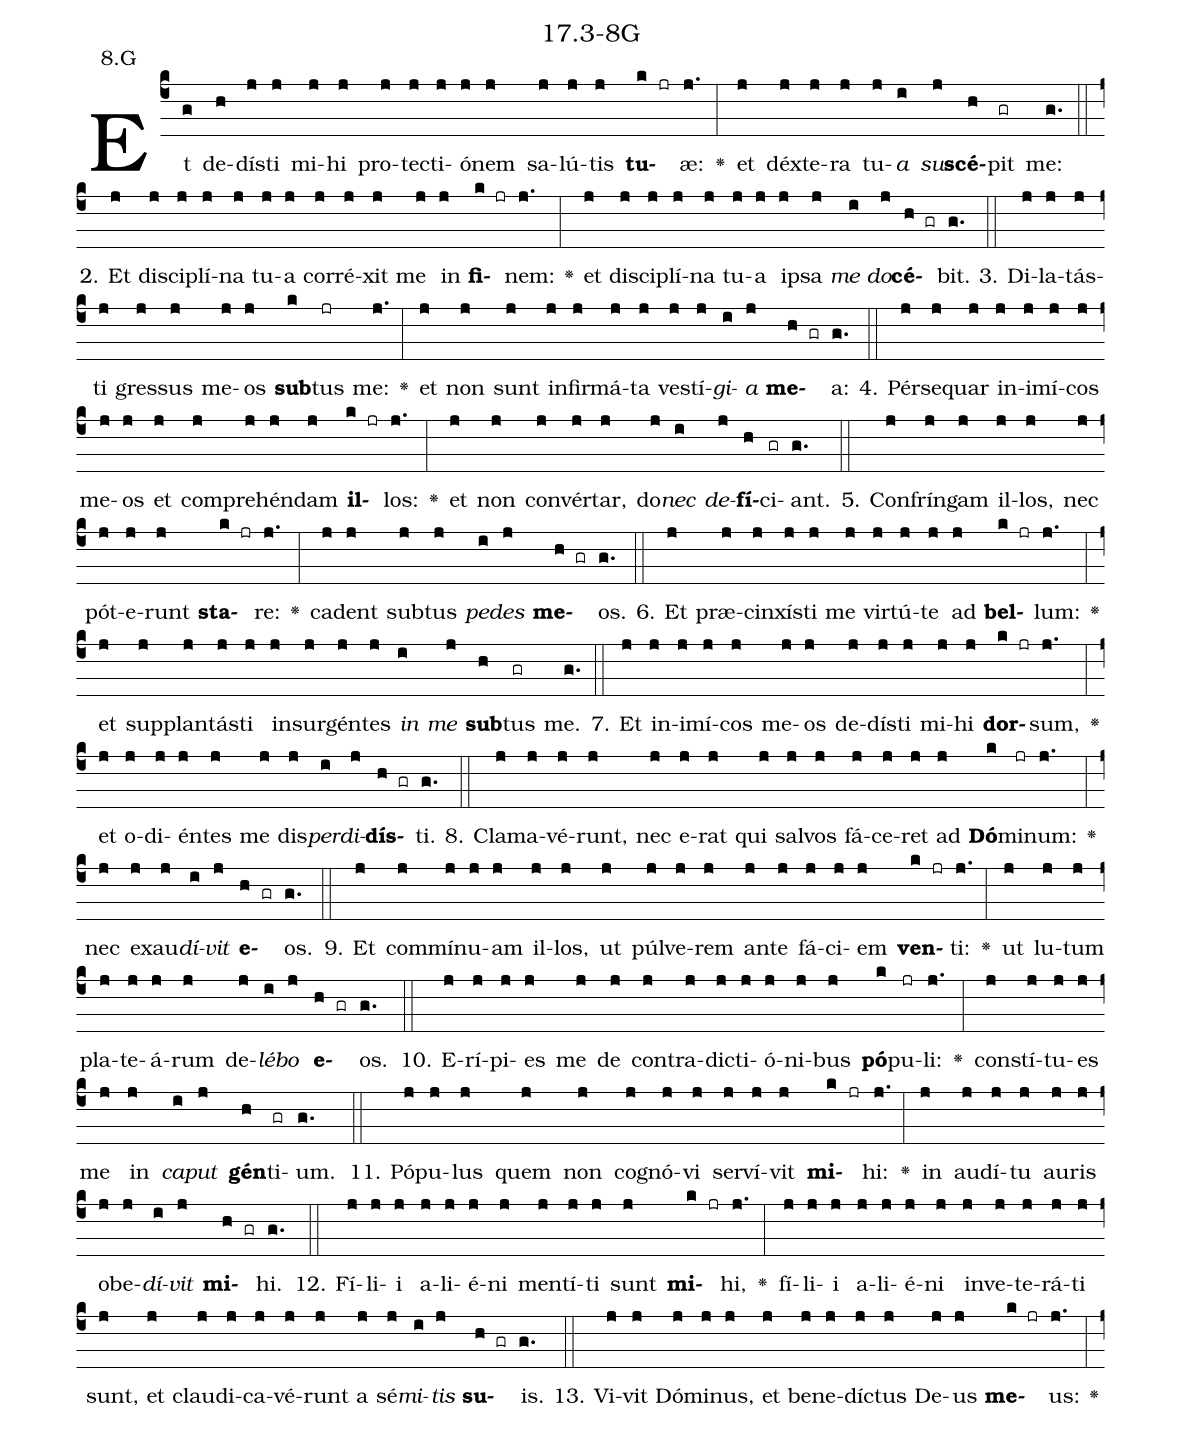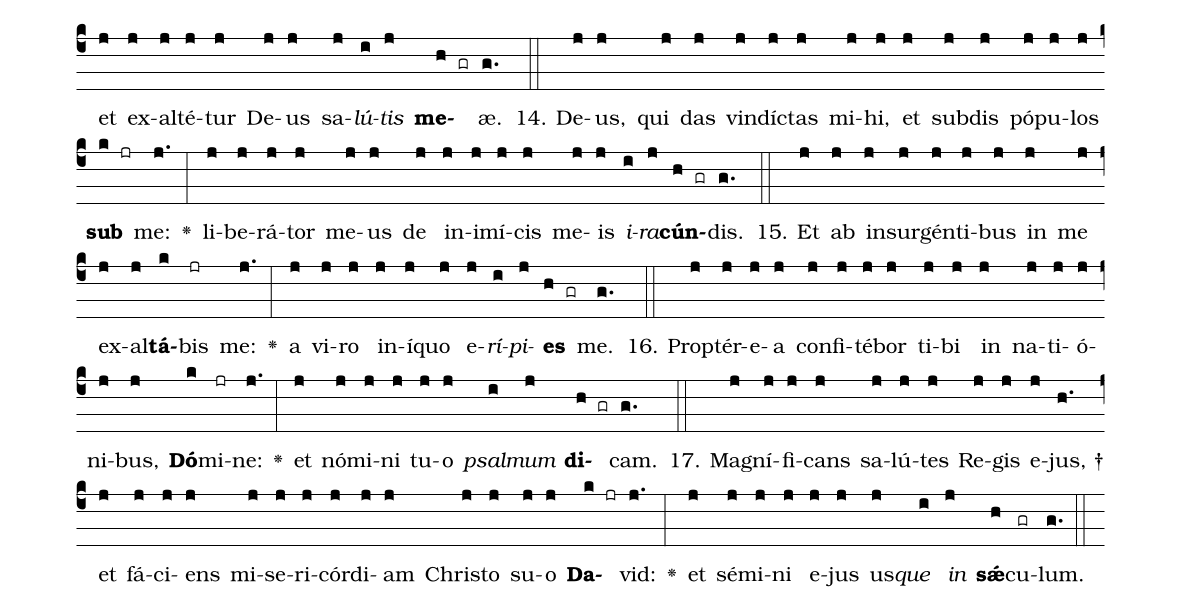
name: 17.3-8G;
annotation: 8.G;
%%
(c4)Et(g) de(h)dís(j)ti(j) mi(j)hi(j) pro(j)tec(j)ti(j)ó(j)nem(j) sa(j)lú(j)tis(j) <b>tu</b>(k jr)æ:(j.) <v>\greheightstar</v>(:) et(j) déx(j)te(j)ra(j) tu(j)<i>a</i>(i) <i>su</i>(j)<b>scé</b>(h)pit(gr) me:(g.) (::)
2. Et(j) di(j)sci(j)plí(j)na(j) tu(j)a(j) cor(j)ré(j)xit(j) me(j) in(j) <b>fi</b>(k jr)nem:(j.) <v>\greheightstar</v>(:) et(j) di(j)sci(j)plí(j)na(j) tu(j)a(j) ip(j)sa(j) <i>me</i>(i) <i>do</i>(j)<b>cé</b>(h gr)bit.(g.) (::)
3. Di(j)la(j)tás(j)ti(j) gres(j)sus(j) me(j)os(j) <b>sub</b>(k)tus(jr) me:(j.) <v>\greheightstar</v>(:) et(j) non(j) sunt(j) in(j)fir(j)má(j)ta(j) ves(j)tí(j)<i>gi</i>(i)<i>a</i>(j) <b>me</b>(h gr)a:(g.) (::)
4. Pér(j)se(j)quar(j) in(j)i(j)mí(j)cos(j) me(j)os(j) et(j) com(j)pre(j)hén(j)dam(j) <b>il</b>(k jr)los:(j.) <v>\greheightstar</v>(:) et(j) non(j) con(j)vér(j)tar,(j) do(j)<i>nec</i>(i) <i>de</i>(j)<b>fí</b>(h)ci(gr)ant.(g.) (::)
5. Con(j)frín(j)gam(j) il(j)los,(j) nec(j) pót(j)e(j)runt(j) <b>sta</b>(k jr)re:(j.) <v>\greheightstar</v>(:) ca(j)dent(j) sub(j)tus(j) <i>pe</i>(i)<i>des</i>(j) <b>me</b>(h gr)os.(g.) (::)
6. Et(j) præ(j)cin(j)xís(j)ti(j) me(j) vir(j)tú(j)te(j) ad(j) <b>bel</b>(k jr)lum:(j.) <v>\greheightstar</v>(:) et(j) sup(j)plan(j)tás(j)ti(j) in(j)sur(j)gén(j)tes(j) <i>in</i>(i) <i>me</i>(j) <b>sub</b>(h)tus(gr) me.(g.) (::)
7. Et(j) in(j)i(j)mí(j)cos(j) me(j)os(j) de(j)dís(j)ti(j) mi(j)hi(j) <b>dor</b>(k jr)sum,(j.) <v>\greheightstar</v>(:) et(j) o(j)di(j)én(j)tes(j) me(j) dis(j)<i>per</i>(i)<i>di</i>(j)<b>dís</b>(h gr)ti.(g.) (::)
8. Cla(j)ma(j)vé(j)runt,(j) nec(j) e(j)rat(j) qui(j) sal(j)vos(j) fá(j)ce(j)ret(j) ad(j) <b>Dó</b>(k)mi(jr)num:(j.) <v>\greheightstar</v>(:) nec(j) ex(j)au(j)<i>dí</i>(i)<i>vit</i>(j) <b>e</b>(h gr)os.(g.) (::)
9. Et(j) com(j)mí(j)nu(j)am(j) il(j)los,(j) ut(j) púl(j)ve(j)rem(j) an(j)te(j) fá(j)ci(j)em(j) <b>ven</b>(k jr)ti:(j.) <v>\greheightstar</v>(:) ut(j) lu(j)tum(j) pla(j)te(j)á(j)rum(j) de(j)<i>lé</i>(i)<i>bo</i>(j) <b>e</b>(h gr)os.(g.) (::)
10. E(j)rí(j)pi(j)es(j) me(j) de(j) con(j)tra(j)dic(j)ti(j)ó(j)ni(j)bus(j) <b>pó</b>(k)pu(jr)li:(j.) <v>\greheightstar</v>(:) con(j)stí(j)tu(j)es(j) me(j) in(j) <i>ca</i>(i)<i>put</i>(j) <b>gén</b>(h)ti(gr)um.(g.) (::)
11. Pó(j)pu(j)lus(j) quem(j) non(j) co(j)gnó(j)vi(j) ser(j)ví(j)vit(j) <b>mi</b>(k jr)hi:(j.) <v>\greheightstar</v>(:) in(j) au(j)dí(j)tu(j) au(j)ris(j) ob(j)e(j)<i>dí</i>(i)<i>vit</i>(j) <b>mi</b>(h gr)hi.(g.) (::)
12. Fí(j)li(j)i(j) a(j)li(j)é(j)ni(j) men(j)tí(j)ti(j) sunt(j) <b>mi</b>(k jr)hi,(j.) <v>\greheightstar</v>(:) fí(j)li(j)i(j) a(j)li(j)é(j)ni(j) in(j)ve(j)te(j)rá(j)ti(j) sunt,(j) et(j) clau(j)di(j)ca(j)vé(j)runt(j) a(j) sé(j)<i>mi</i>(i)<i>tis</i>(j) <b>su</b>(h gr)is.(g.) (::)
13. Vi(j)vit(j) Dó(j)mi(j)nus,(j) et(j) be(j)ne(j)díc(j)tus(j) De(j)us(j) <b>me</b>(k jr)us:(j.) <v>\greheightstar</v>(:) et(j) ex(j)al(j)té(j)tur(j) De(j)us(j) sa(j)<i>lú</i>(i)<i>tis</i>(j) <b>me</b>(h gr)æ.(g.) (::)
14. De(j)us,(j) qui(j) das(j) vin(j)díc(j)tas(j) mi(j)hi,(j) et(j) sub(j)dis(j) pó(j)pu(j)los(j) <b>sub</b>(k jr) me:(j.) <v>\greheightstar</v>(:) li(j)be(j)rá(j)tor(j) me(j)us(j) de(j) in(j)i(j)mí(j)cis(j) me(j)is(j) <i>i</i>(i)<i>ra</i>(j)<b>cún</b>(h gr)dis.(g.) (::)
15. Et(j) ab(j) in(j)sur(j)gén(j)ti(j)bus(j) in(j) me(j) ex(j)al(j)<b>tá</b>(k)bis(jr) me:(j.) <v>\greheightstar</v>(:) a(j) vi(j)ro(j) in(j)í(j)quo(j) e(j)<i>rí</i>(i)<i>pi</i>(j)<b>es</b>(h gr) me.(g.) (::)
16. Prop(j)tér(j)e(j)a(j) con(j)fi(j)té(j)bor(j) ti(j)bi(j) in(j) na(j)ti(j)ó(j)ni(j)bus,(j) <b>Dó</b>(k)mi(jr)ne:(j.) <v>\greheightstar</v>(:) et(j) nó(j)mi(j)ni(j) tu(j)o(j) <i>psal</i>(i)<i>mum</i>(j) <b>di</b>(h gr)cam.(g.) (::)
17. Ma(j)gní(j)fi(j)cans(j) sa(j)lú(j)tes(j) Re(j)gis(j) e(j)jus, †(h.) et(j) fá(j)ci(j)ens(j) mi(j)se(j)ri(j)cór(j)di(j)am(j) Chris(j)to(j) su(j)o(j) <b>Da</b>(k jr)vid:(j.) <v>\greheightstar</v>(:) et(j) sé(j)mi(j)ni(j) e(j)jus(j) us(j)<i>que</i>(i) <i>in</i>(j) <b>sǽ</b>(h)cu(gr)lum.(g.) (::)
